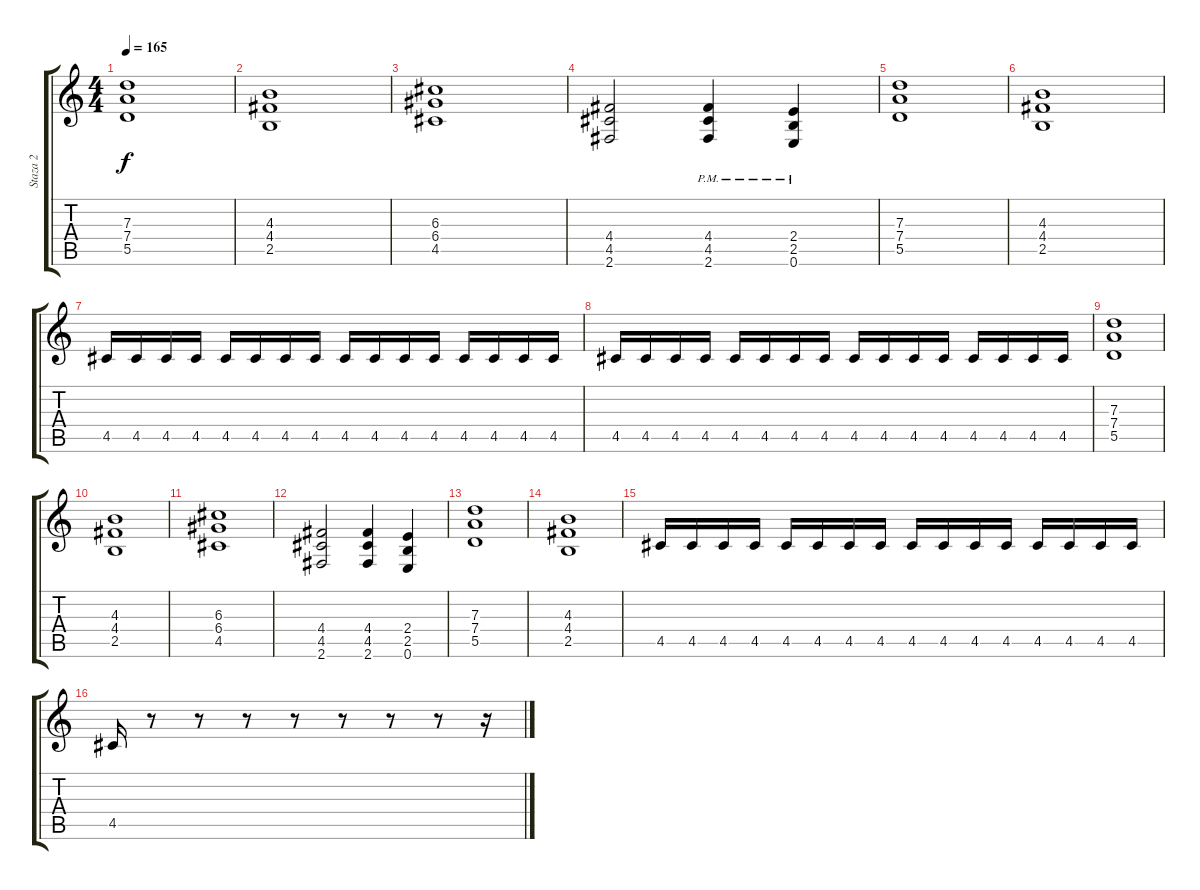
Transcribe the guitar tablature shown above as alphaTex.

\track ("Staza 2" "Staza 2") {instrument overdrivenguitar}
\staff {score tabs}
\tuning (E4 B3 G3 D3 A2 E2) {hide}
\ts (4 4)
\tempo 165
\clef g2
\ks c
(7.3 7.4 5.5).1{dy f instrument distortionguitar} |
(4.3 4.4 2.5).1 |
(6.3 6.4 4.5).1 |
(4.4 4.5 2.6).2 (4.4{pm} 4.5{pm} 2.6{pm}).4 (2.4{pm} 2.5{pm} 0.6{pm}).4 |
(7.3 7.4 5.5).1 |
(4.3 4.4 2.5).1 |
4.5.16 4.5.16 4.5.16 4.5.16 4.5.16 4.5.16 4.5.16 4.5.16 4.5.16 4.5.16 4.5.16 4.5.16 4.5.16 4.5.16 4.5.16 4.5.16 |
4.5.16 4.5.16 4.5.16 4.5.16 4.5.16 4.5.16 4.5.16 4.5.16 4.5.16 4.5.16 4.5.16 4.5.16 4.5.16 4.5.16 4.5.16 4.5.16 |
(7.3 7.4 5.5).1{instrument distortionguitar} |
(4.3 4.4 2.5).1 |
(6.3 6.4 4.5).1 |
(4.4 4.5 2.6).2 (4.4 4.5 2.6).4 (2.4 2.5 0.6).4 |
(7.3 7.4 5.5).1 |
(4.3 4.4 2.5).1 |
4.5.16 4.5.16 4.5.16 4.5.16 4.5.16 4.5.16 4.5.16 4.5.16 4.5.16 4.5.16 4.5.16 4.5.16 4.5.16 4.5.16 4.5.16 4.5.16 |
4.5.16 r.8 r.8 r.8 r.8 r.8 r.8 r.8 r.16
